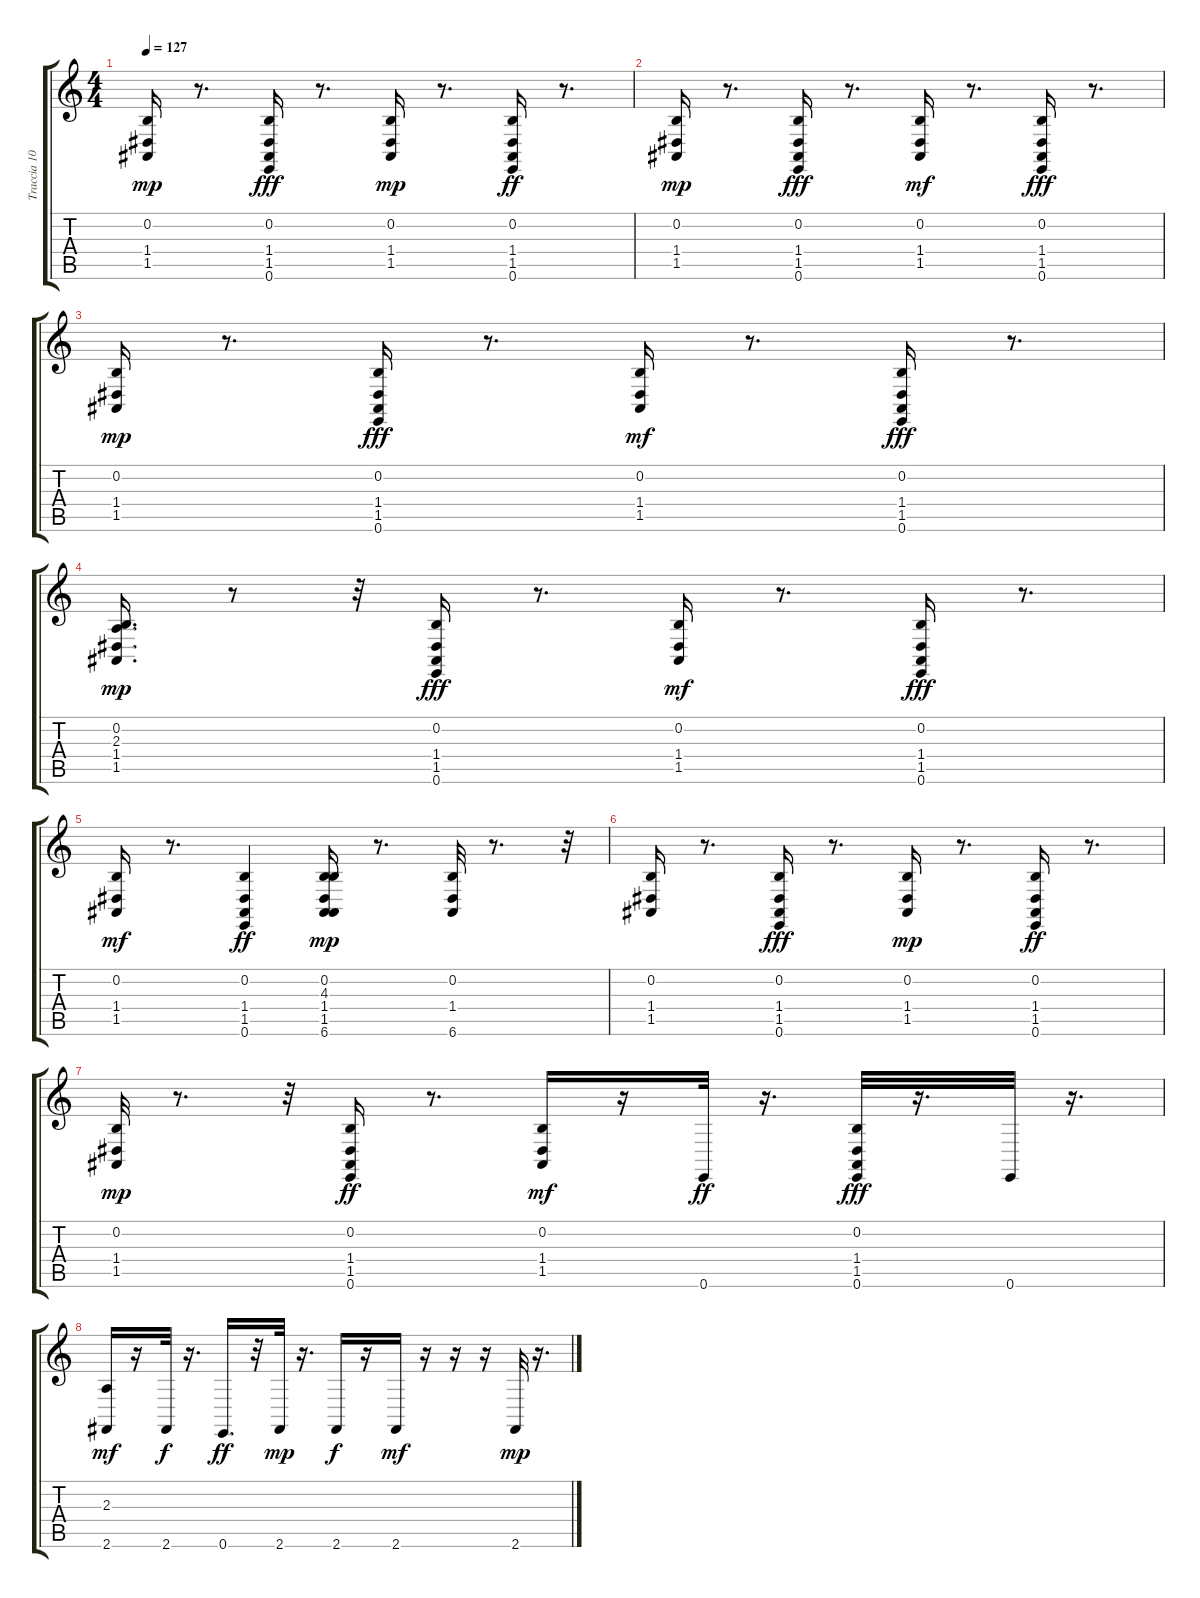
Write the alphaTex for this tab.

\track ("Traccia 10" "Traccia 10") {instrument acousticgrandpiano}
\staff {score tabs}
\tuning (E4 B3 G3 D3 A2 E2) {hide}
\ts (4 4)
\tempo 127
\clef g2
\ks c
(0.2 1.4 1.5).16{dy mp} r.8{d} (0.2 1.4 1.5 0.6).16{dy fff} r.8{d} (0.2 1.4 1.5).16{dy mp} r.8{d} (0.2 1.4 1.5 0.6).16{dy ff} r.8{d} |
(0.2 1.4 1.5).16{dy mp} r.8{d} (0.2 1.4 1.5 0.6).16{dy fff} r.8{d} (0.2 1.4 1.5).16{dy mf} r.8{d} (0.2 1.4 1.5 0.6).16{dy fff} r.8{d} |
(0.2 1.4 1.5).16{dy mp} r.8{d} (0.2 1.4 1.5 0.6).16{dy fff} r.8{d} (0.2 1.4 1.5).16{dy mf} r.8{d} (0.2 1.4 1.5 0.6).16{dy fff} r.8{d} |
(0.2 2.3 1.4 1.5).16{d dy mp} r.8 r.32 (0.2 1.4 1.5 0.6).16{dy fff} r.8{d} (0.2 1.4 1.5).16{dy mf} r.8{d} (0.2 1.4 1.5 0.6).16{dy fff} r.8{d} |
(0.2 1.4 1.5).16{dy mf} r.8{d} (0.2 1.4 1.5 0.6).4{dy ff} (0.2 4.3 1.4 1.5 6.6).16{dy mp} r.8{d} (0.2 1.4 6.6).32 r.8{d} r.32 |
(0.2 1.4 1.5).16 r.8{d} (0.2 1.4 1.5 0.6).16{dy fff} r.8{d} (0.2 1.4 1.5).16{dy mp} r.8{d} (0.2 1.4 1.5 0.6).16{dy ff} r.8{d} |
(0.2 1.4 1.5).32{dy mp} r.8{d} r.32 (0.2 1.4 1.5 0.6).16{dy ff} r.8{d} (0.2 1.4 1.5).16{dy mf} r.16 0.6.32{dy ff} r.16{d} (0.2 1.4 1.5 0.6).32{dy fff} r.16{d} 0.6.32 r.16{d} |
(2.3 2.6).16{dy mf} r.16 2.6.32{dy f} r.16{d} 0.6.16{d dy ff} r.32 2.6.32{dy mp} r.16{d} 2.6.16{dy f} r.16 2.6.16{dy mf} r.16 r.16 r.16 2.6.32{dy mp} r.16{d}
